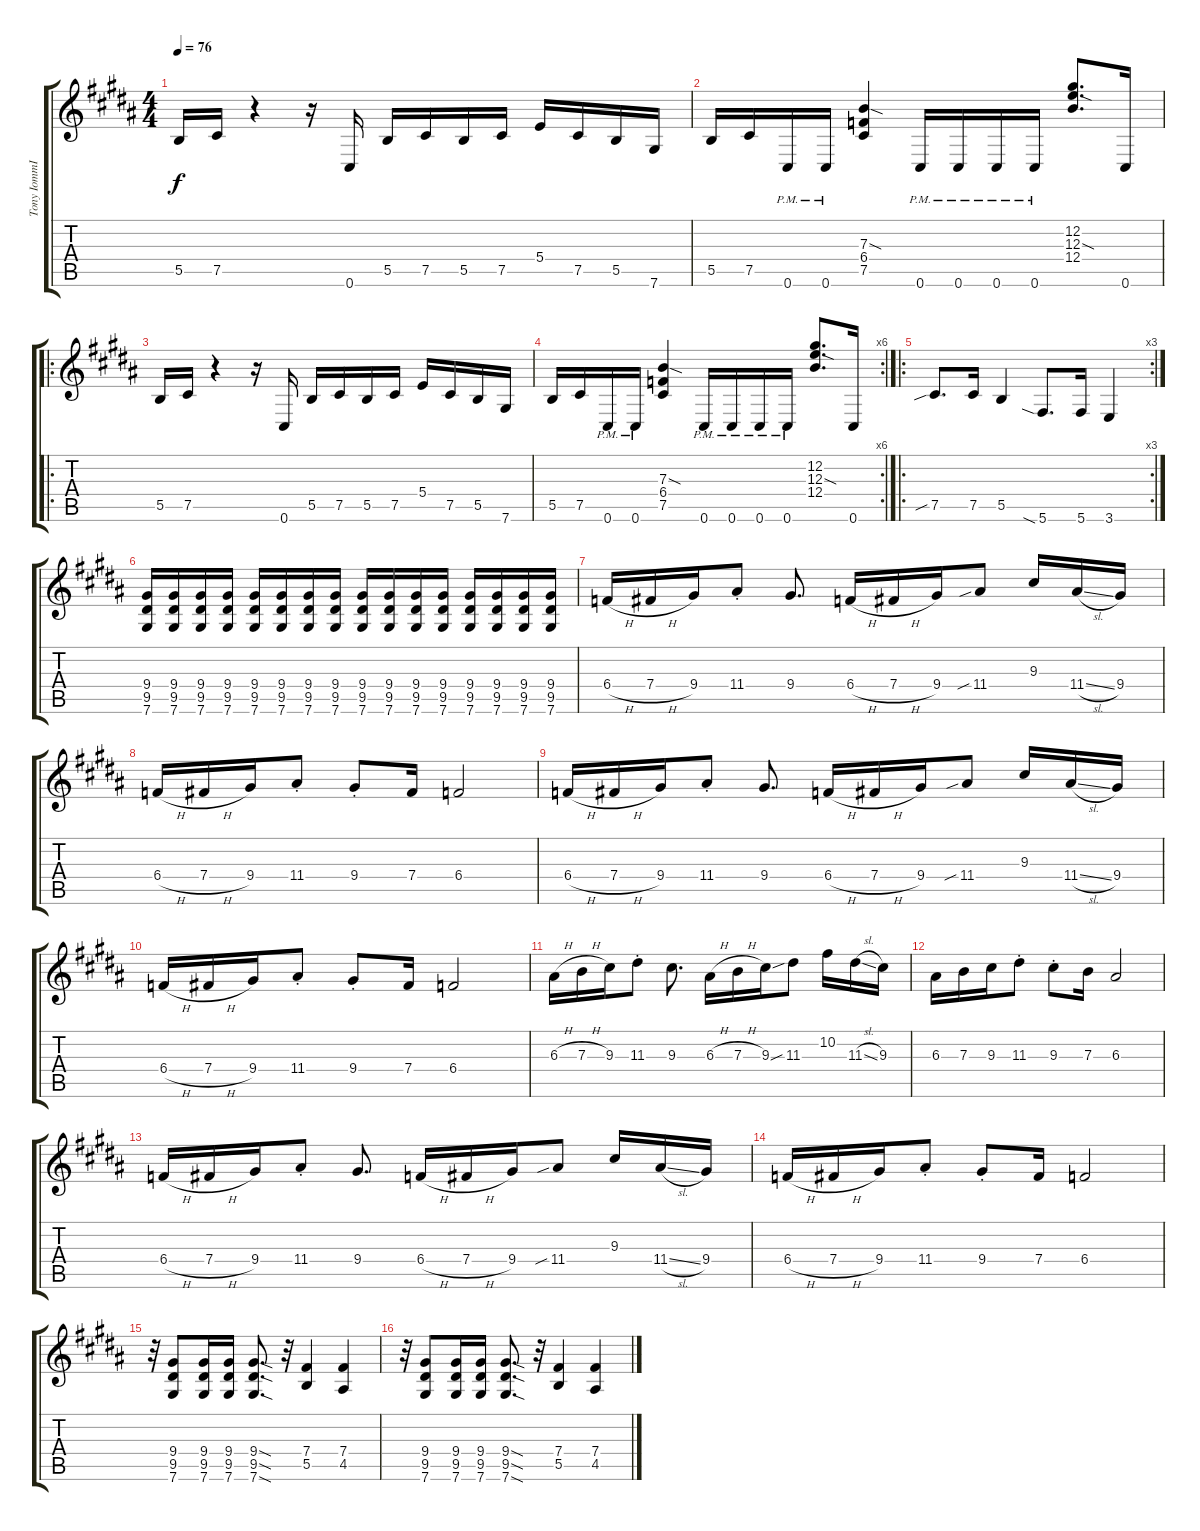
\track ("Tony IommI Rhythm" "Tony IommI") {instrument distortionguitar}
\staff {score tabs}
\tuning (Db4 Ab3 E3 B2 Gb2 Db2) {hide}
\ts (4 4)
\tempo 76
\clef g2
\ks b
5.5.16{dy f} 7.5.16 r.4 r.16 0.6.16 5.5.16 7.5.16 5.5.16 7.5.16 5.4.16 7.5.16 5.5.16 7.6.16 |
5.5.16 7.5.16 0.6{pm}.16 0.6{pm}.16 (7.3{sod} 6.4 7.5).4 0.6{pm}.16 0.6{pm}.16 0.6{pm}.16 0.6{pm}.16 (12.2 12.3{sod} 12.4).8{d} 0.6.16 |
\ro
5.5.16 7.5.16 r.4 r.16 0.6.16 5.5.16 7.5.16 5.5.16 7.5.16 5.4.16 7.5.16 5.5.16 7.6.16 |
\rc 6
5.5.16 7.5.16 0.6{pm}.16 0.6{pm}.16 (7.3{sod} 6.4 7.5).4 0.6{pm}.16 0.6{pm}.16 0.6{pm}.16 0.6{pm}.16 (12.2 12.3{sod} 12.4).8{d} 0.6.16 |
\ro
\rc 3
7.5{sib}.8{d} 7.5.16 5.5.4 5.6{sia}.8{d} 5.6.16 3.6.4 |
(9.4 9.5 7.6).16 (9.4 9.5 7.6).16 (9.4 9.5 7.6).16 (9.4 9.5 7.6).16 (9.4 9.5 7.6).16 (9.4 9.5 7.6).16 (9.4 9.5 7.6).16 (9.4 9.5 7.6).16 (9.4 9.5 7.6).16 (9.4 9.5 7.6).16 (9.4 9.5 7.6).16 (9.4 9.5 7.6).16 (9.4 9.5 7.6).16 (9.4 9.5 7.6).16 (9.4 9.5 7.6).16 (9.4 9.5 7.6).16 |
6.4{h}.16 7.4{h}.16 9.4.16 11.4{st}.8 9.4.8{d} 6.4{h}.16 7.4{h}.16 9.4.16 11.4{sib}.8 9.3.16 11.4{sl}.16 9.4.16 |
6.4{h}.16 7.4{h}.16 9.4.16 11.4{st}.8 9.4{st}.8 7.4.16 6.4.2 |
6.4{h}.16 7.4{h}.16 9.4.16 11.4{st}.8 9.4.8{d} 6.4{h}.16 7.4{h}.16 9.4.16 11.4{sib}.8 9.3.16 11.4{sl}.16 9.4.16 |
6.4{h}.16 7.4{h}.16 9.4.16 11.4{st}.8 9.4{st}.8 7.4.16 6.4.2 |
6.3{h}.16 7.3{h}.16 9.3.16 11.3{st}.8 9.3.8{d} 6.3{h}.16 7.3{h}.16 9.3.16 11.3{sib}.8 10.2.16 11.3{sl}.16 9.3.16 |
6.3.16 7.3.16 9.3.16 11.3{st}.8 9.3{st}.8 7.3.16 6.3.2 |
6.4{h}.16 7.4{h}.16 9.4.16 11.4{st}.8 9.4.8{d} 6.4{h}.16 7.4{h}.16 9.4.16 11.4{sib}.8 9.3.16 11.4{sl}.16 9.4.16 |
6.4{h}.16 7.4{h}.16 9.4.16 11.4{st}.8 9.4{st}.8 7.4.16 6.4.2 |
r.32 (9.4 9.5 7.6).8 (9.4 9.5 7.6).16 (9.4 9.5 7.6).16 (9.4{sod} 9.5{sod} 7.6{sod}).8{d} r.32 (7.4 5.5).4 (7.4 4.5).4 |
r.32 (9.4 9.5 7.6).8 (9.4 9.5 7.6).16 (9.4 9.5 7.6).16 (9.4{sod} 9.5{sod} 7.6{sod}).8{d} r.32 (7.4 5.5).4 (7.4 4.5).4
